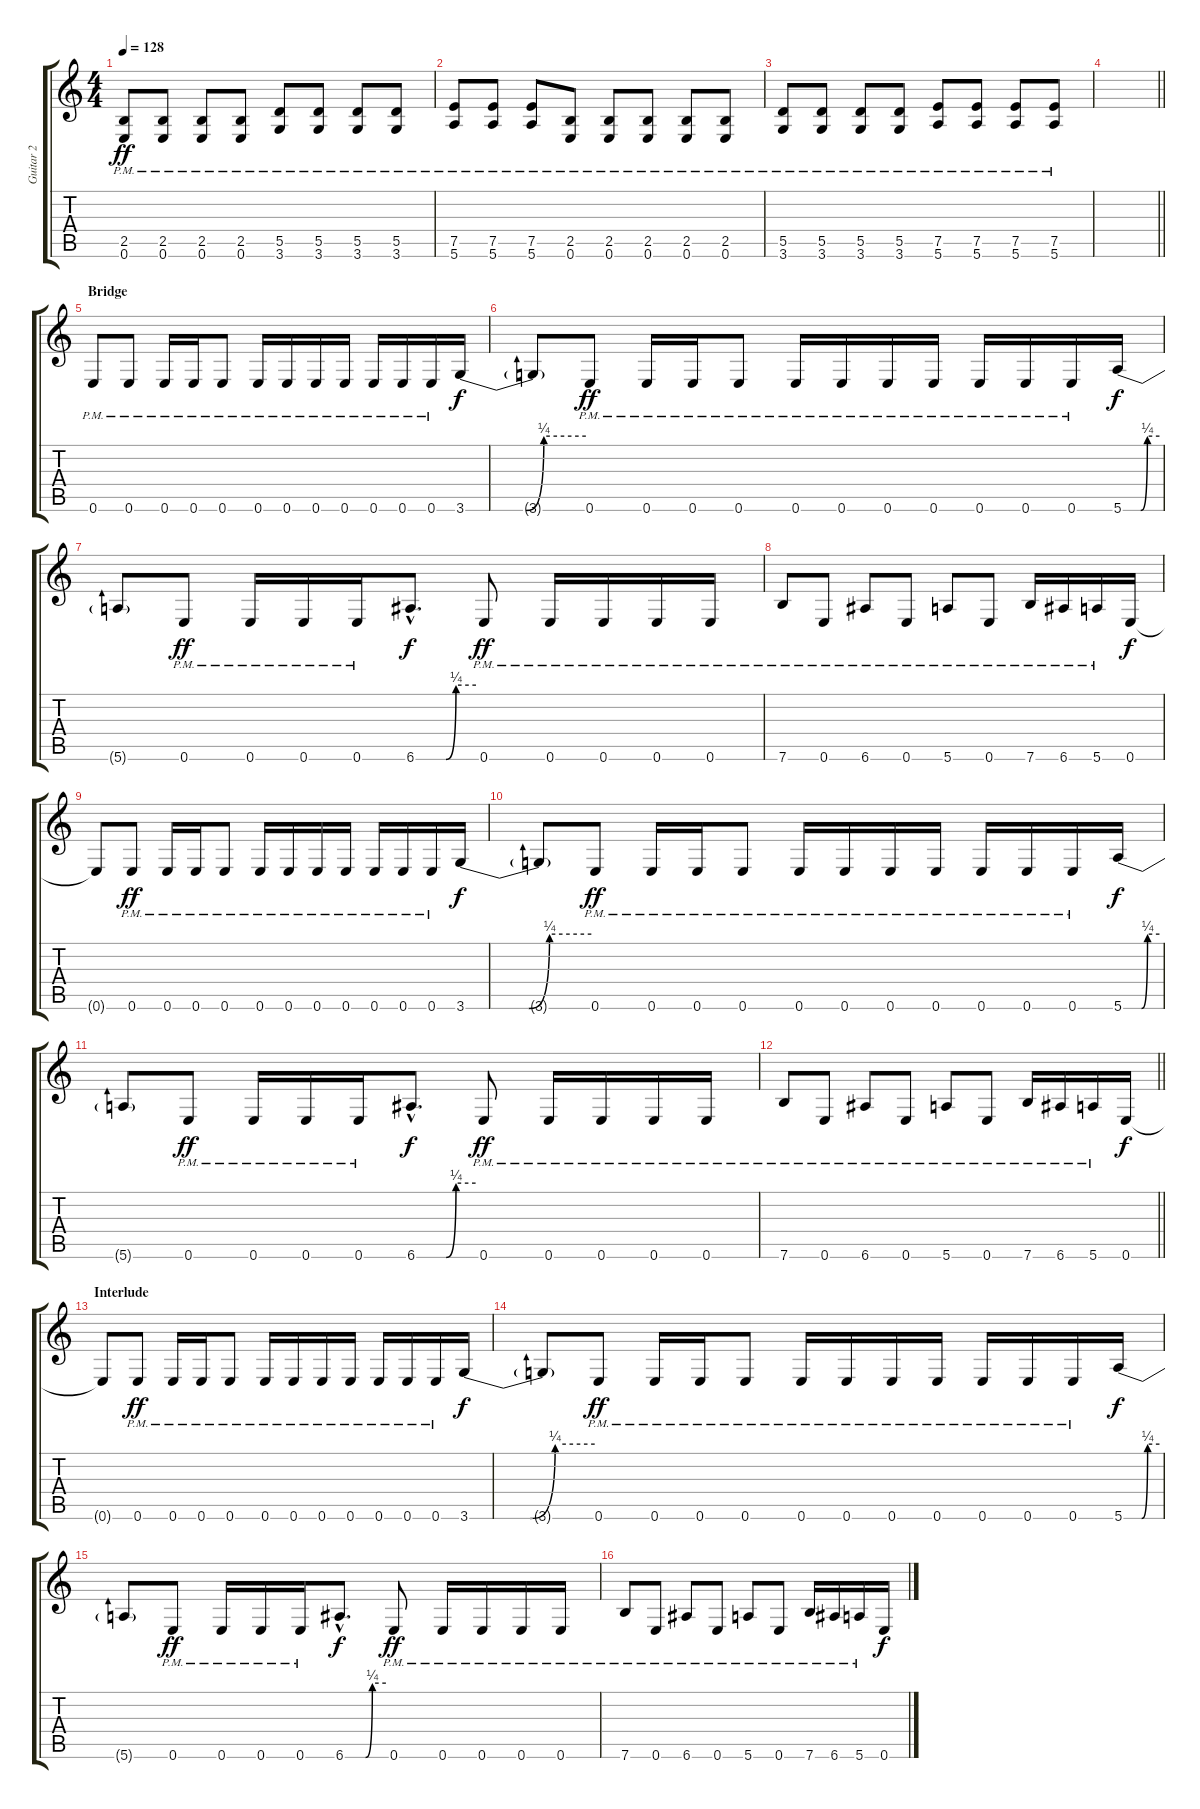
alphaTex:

\track ("Guitar 2" "Guitar 2") {instrument overdrivenguitar}
\staff {score tabs}
\tuning (E4 B3 G3 D3 A2 E2) {hide}
\ts (4 4)
\tempo 128
\clef g2
\ks c
(2.5{pm} 0.6{pm}).8{dy ff} (2.5{pm} 0.6{pm}).8 (2.5{pm} 0.6{pm}).8 (2.5{pm} 0.6{pm}).8 (5.5{pm} 3.6{pm}).8 (5.5{pm} 3.6{pm}).8 (5.5{pm} 3.6{pm}).8 (5.5{pm} 3.6{pm}).8 |
(7.5{pm} 5.6{pm}).8 (7.5{pm} 5.6{pm}).8 (7.5{pm} 5.6{pm}).8 (2.5{pm} 0.6{pm}).8 (2.5{pm} 0.6{pm}).8 (2.5{pm} 0.6{pm}).8 (2.5{pm} 0.6{pm}).8 (2.5{pm} 0.6{pm}).8 |
(5.5{pm} 3.6{pm}).8 (5.5{pm} 3.6{pm}).8 (5.5{pm} 3.6{pm}).8 (5.5{pm} 3.6{pm}).8 (7.5{pm} 5.6{pm}).8 (7.5{pm} 5.6{pm}).8 (7.5{pm} 5.6{pm}).8 (7.5{pm} 5.6{pm}).8 |
\barLineRight lightlight
|
\section ("" "Bridge")
0.6{pm}.8 0.6{pm}.8 0.6{pm}.16 0.6{pm}.16 0.6{pm}.8 0.6{pm}.16 0.6{pm}.16 0.6{pm}.16 0.6{pm}.16 0.6{pm}.16 0.6{pm}.16 0.6{pm}.16 3.6{be (custom 0 0 30 0 39 1 60 1)}.16{dy f} |
3.6{t}.8 0.6{pm}.8{dy ff} 0.6{pm}.16 0.6{pm}.16 0.6{pm}.8 0.6{pm}.16 0.6{pm}.16 0.6{pm}.16 0.6{pm}.16 0.6{pm}.16 0.6{pm}.16 0.6{pm}.16 5.6{be (custom 0 0 29 0 40 1 60 1)}.16{dy f} |
5.6{t}.8 0.6{pm}.8{dy ff} 0.6{pm}.16 0.6{pm}.16 0.6{pm}.16 6.6{be (custom 0 0 30 0 40 1 60 1) hac}.8{d dy f} 0.6{pm}.8{dy ff} 0.6{pm}.16 0.6{pm}.16 0.6{pm}.16 0.6{pm}.16 |
7.6{pm}.8 0.6{pm}.8 6.6{pm}.8 0.6{pm}.8 5.6{pm}.8 0.6{pm}.8 7.6{pm}.16 6.6{pm}.16 5.6{pm}.16 0.6.16{dy f} |
0.6{t}.8 0.6{pm}.8{dy ff} 0.6{pm}.16 0.6{pm}.16 0.6{pm}.8 0.6{pm}.16 0.6{pm}.16 0.6{pm}.16 0.6{pm}.16 0.6{pm}.16 0.6{pm}.16 0.6{pm}.16 3.6{be (custom 0 0 30 0 40 1 60 1)}.16{dy f} |
3.6{t}.8 0.6{pm}.8{dy ff} 0.6{pm}.16 0.6{pm}.16 0.6{pm}.8 0.6{pm}.16 0.6{pm}.16 0.6{pm}.16 0.6{pm}.16 0.6{pm}.16 0.6{pm}.16 0.6{pm}.16 5.6{be (custom 0 0 30 0 40 1 60 1)}.16{dy f} |
5.6{t}.8 0.6{pm}.8{dy ff} 0.6{pm}.16 0.6{pm}.16 0.6{pm}.16 6.6{be (custom 0 0 30 0 40 1 60 1) hac}.8{d dy f} 0.6{pm}.8{dy ff} 0.6{pm}.16 0.6{pm}.16 0.6{pm}.16 0.6{pm}.16 |
\barLineRight lightlight
7.6{pm}.8 0.6{pm}.8 6.6{pm}.8 0.6{pm}.8 5.6{pm}.8 0.6{pm}.8 7.6{pm}.16 6.6{pm}.16 5.6{pm}.16 0.6.16{dy f} |
\section ("" "Interlude")
0.6{t}.8 0.6{pm}.8{dy ff} 0.6{pm}.16 0.6{pm}.16 0.6{pm}.8 0.6{pm}.16 0.6{pm}.16 0.6{pm}.16 0.6{pm}.16 0.6{pm}.16 0.6{pm}.16 0.6{pm}.16 3.6{be (custom 0 0 29 0 41 1 60 1)}.16{dy f} |
3.6{t}.8 0.6{pm}.8{dy ff} 0.6{pm}.16 0.6{pm}.16 0.6{pm}.8 0.6{pm}.16 0.6{pm}.16 0.6{pm}.16 0.6{pm}.16 0.6{pm}.16 0.6{pm}.16 0.6{pm}.16 5.6{be (custom 0 0 30 0 40 1 60 1)}.16{dy f} |
5.6{t}.8 0.6{pm}.8{dy ff} 0.6{pm}.16 0.6{pm}.16 0.6{pm}.16 6.6{be (custom 0 0 30 0 40 1 60 1) hac}.8{d dy f} 0.6{pm}.8{dy ff} 0.6{pm}.16 0.6{pm}.16 0.6{pm}.16 0.6{pm}.16 |
7.6{pm}.8 0.6{pm}.8 6.6{pm}.8 0.6{pm}.8 5.6{pm}.8 0.6{pm}.8 7.6{pm}.16 6.6{pm}.16 5.6{pm}.16 0.6.16{dy f}
